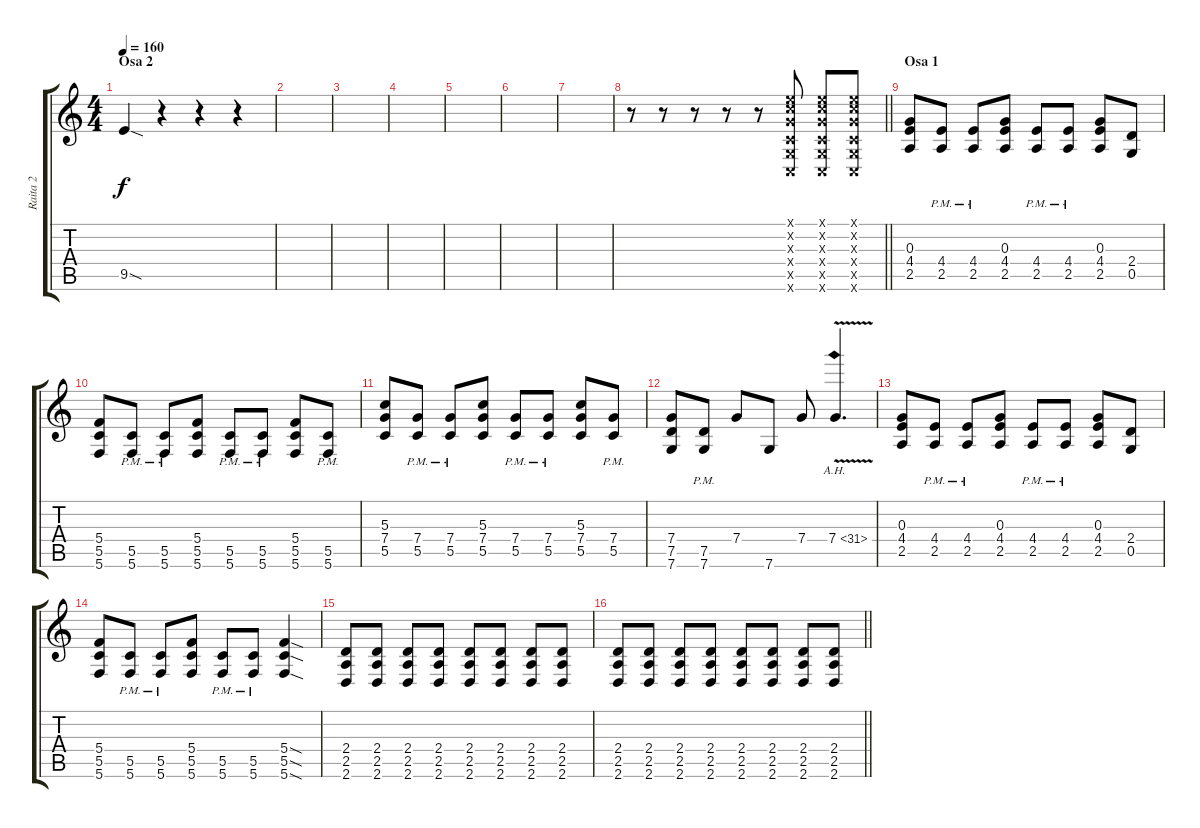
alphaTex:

\track ("Raita 2" "Raita 2") {instrument overdrivenguitar}
\staff {score tabs}
\tuning (E4 C4 G3 C3 G2 C2) {hide}
\ts (4 4)
\section ("" "Osa 2")
\tempo 160
\clef g2
\ks c
9.5{sod t}.4{dy f} r.4 r.4 r.4 |
|
|
|
|
|
|
\barLineRight lightlight
r.8 r.8 r.8 r.8 r.8 (0.1{x} 0.2{x} 0.3{x} 0.4{x} 0.5{x} 0.6{x}).8 (0.1{x} 0.2{x} 0.3{x} 0.4{x} 0.5{x} 0.6{x}).8 (0.1{x} 0.2{x} 0.3{x} 0.4{x} 0.5{x} 0.6{x}).8 |
\section ("" "Osa 1")
(0.3 4.4 2.5).8 (4.4{pm} 2.5{pm}).8 (4.4{pm} 2.5{pm}).8 (0.3 4.4 2.5).8 (4.4{pm} 2.5{pm}).8 (4.4{pm} 2.5{pm}).8 (0.3 4.4 2.5).8 (2.4 0.5).8 |
(5.4 5.5 5.6).8 (5.5{pm} 5.6{pm}).8 (5.5{pm} 5.6{pm}).8 (5.4 5.5 5.6).8 (5.5{pm} 5.6{pm}).8 (5.5{pm} 5.6{pm}).8 (5.4 5.5 5.6).8 (5.5{pm} 5.6{pm}).8 |
(5.3 7.4 5.5).8 (7.4{pm} 5.5{pm}).8 (7.4{pm} 5.5{pm}).8 (5.3 7.4 5.5).8 (7.4{pm} 5.5{pm}).8 (7.4{pm} 5.5{pm}).8 (5.3 7.4 5.5).8 (7.4{pm} 5.5{pm}).8 |
(7.4 7.5 7.6).8 (7.5{pm} 7.6{pm}).8 7.4.8 7.6.8 7.4.8 7.4{ah 24 v}.4{d} |
(0.3 4.4 2.5).8 (4.4{pm} 2.5{pm}).8 (4.4{pm} 2.5{pm}).8 (0.3 4.4 2.5).8 (4.4{pm} 2.5{pm}).8 (4.4{pm} 2.5{pm}).8 (0.3 4.4 2.5).8 (2.4 0.5).8 |
(5.4 5.5 5.6).8 (5.5{pm} 5.6{pm}).8 (5.5{pm} 5.6{pm}).8 (5.4 5.5 5.6).8 (5.5{pm} 5.6{pm}).8 (5.5{pm} 5.6{pm}).8 (5.4{sod} 5.5{sod} 5.6{sod}).4 |
(2.4 2.5 2.6).8 (2.4 2.5 2.6).8 (2.4 2.5 2.6).8 (2.4 2.5 2.6).8 (2.4 2.5 2.6).8 (2.4 2.5 2.6).8 (2.4 2.5 2.6).8 (2.4 2.5 2.6).8 |
\barLineRight lightlight
(2.4 2.5 2.6).8 (2.4 2.5 2.6).8 (2.4 2.5 2.6).8 (2.4 2.5 2.6).8 (2.4 2.5 2.6).8 (2.4 2.5 2.6).8 (2.4 2.5 2.6).8 (2.4 2.5 2.6).8
